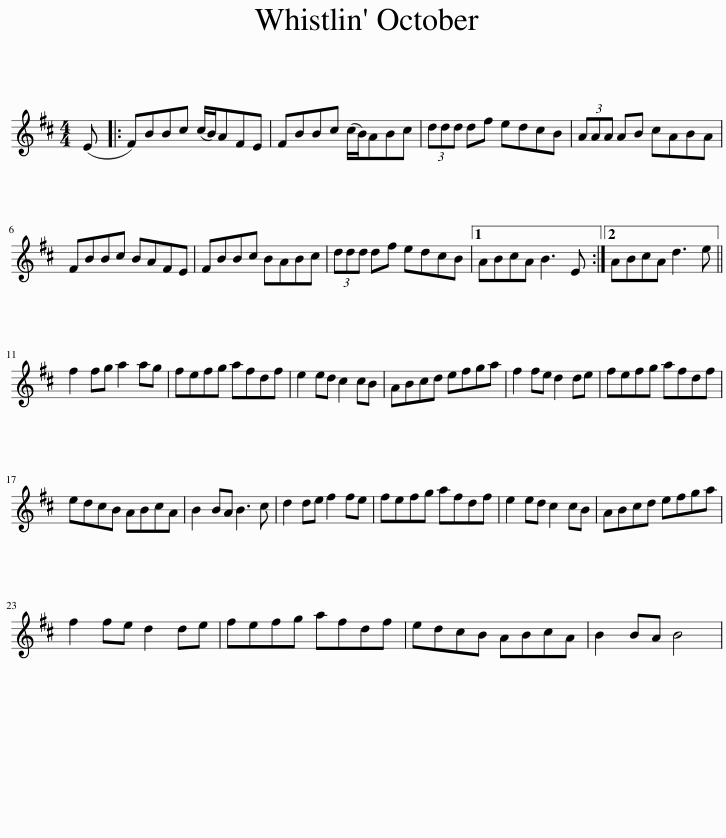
X:1
L:1/8
M:4/4
I:linebreak $
K:D
V:1 treble
V:1
 (E |: F)BBc (c/B/)AFE | FBBc (c/B/)ABc | (3ddd df edcB | (3AAA AB cABA |$ %5
 FBBc BAFE | FBBc BABc | (3ddd df edcB |1 ABcA B3 E :|2 ABcA d3 e ||$ %10
 f2 fg a2 ag | fefg afdf | e2 ed c2 cB | ABcd efga | f2 fe d2 de | %15
 fefg afdf |$ edcB ABcA | B2 BA B3 c | d2 de f2 fe | fefg afdf | %20
 e2 ed c2 cB | ABcd efga |$ f2 fe d2 de | fefg afdf | edcB ABcA | %25
 B2 BA B4 | %26
